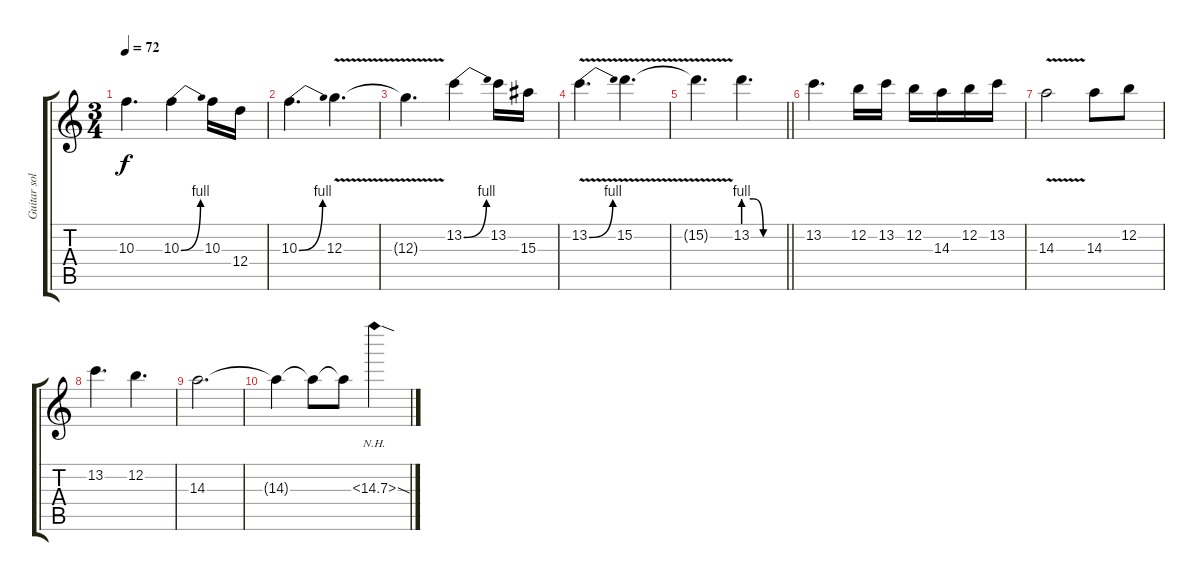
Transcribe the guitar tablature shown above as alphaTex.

\track ("Guitar solo" "Guitar sol") {instrument overdrivenguitar}
\staff {score tabs}
\tuning (E4 B3 G3 D3 A2 E2) {hide}
\ts (3 4)
\tempo 72
\clef g2
\ks c
10.3{t}.4{d dy f} 10.3{be (bend 0 0 60 4)}.4 10.3.16 12.4.16 |
10.3{be (bend 0 0 60 4)}.4{d} 12.3{v}.4{d} |
12.3{t}.4{d} 13.2{be (bend 0 0 60 4)}.4 13.2.16 15.3.16 |
13.2{be (bend 0 0 60 4) v}.4{d} 15.2{v}.4{d} |
\barLineRight lightlight
15.2{t}.4{d} 13.2{be (custom 0 4 15 4 30 0 60 0)}.4{d} |
13.2.4{d} 12.2.16 13.2.16 12.2.16 14.3.16 12.2.16 13.2.16 |
14.3{v}.2 14.3.8 12.2.8 |
13.2.4{d} 12.2.4{d} |
14.3.2{d} |
14.3{t}.4 14.3{t}.8 14.3{t}.8 14.3{nh sod}.4
